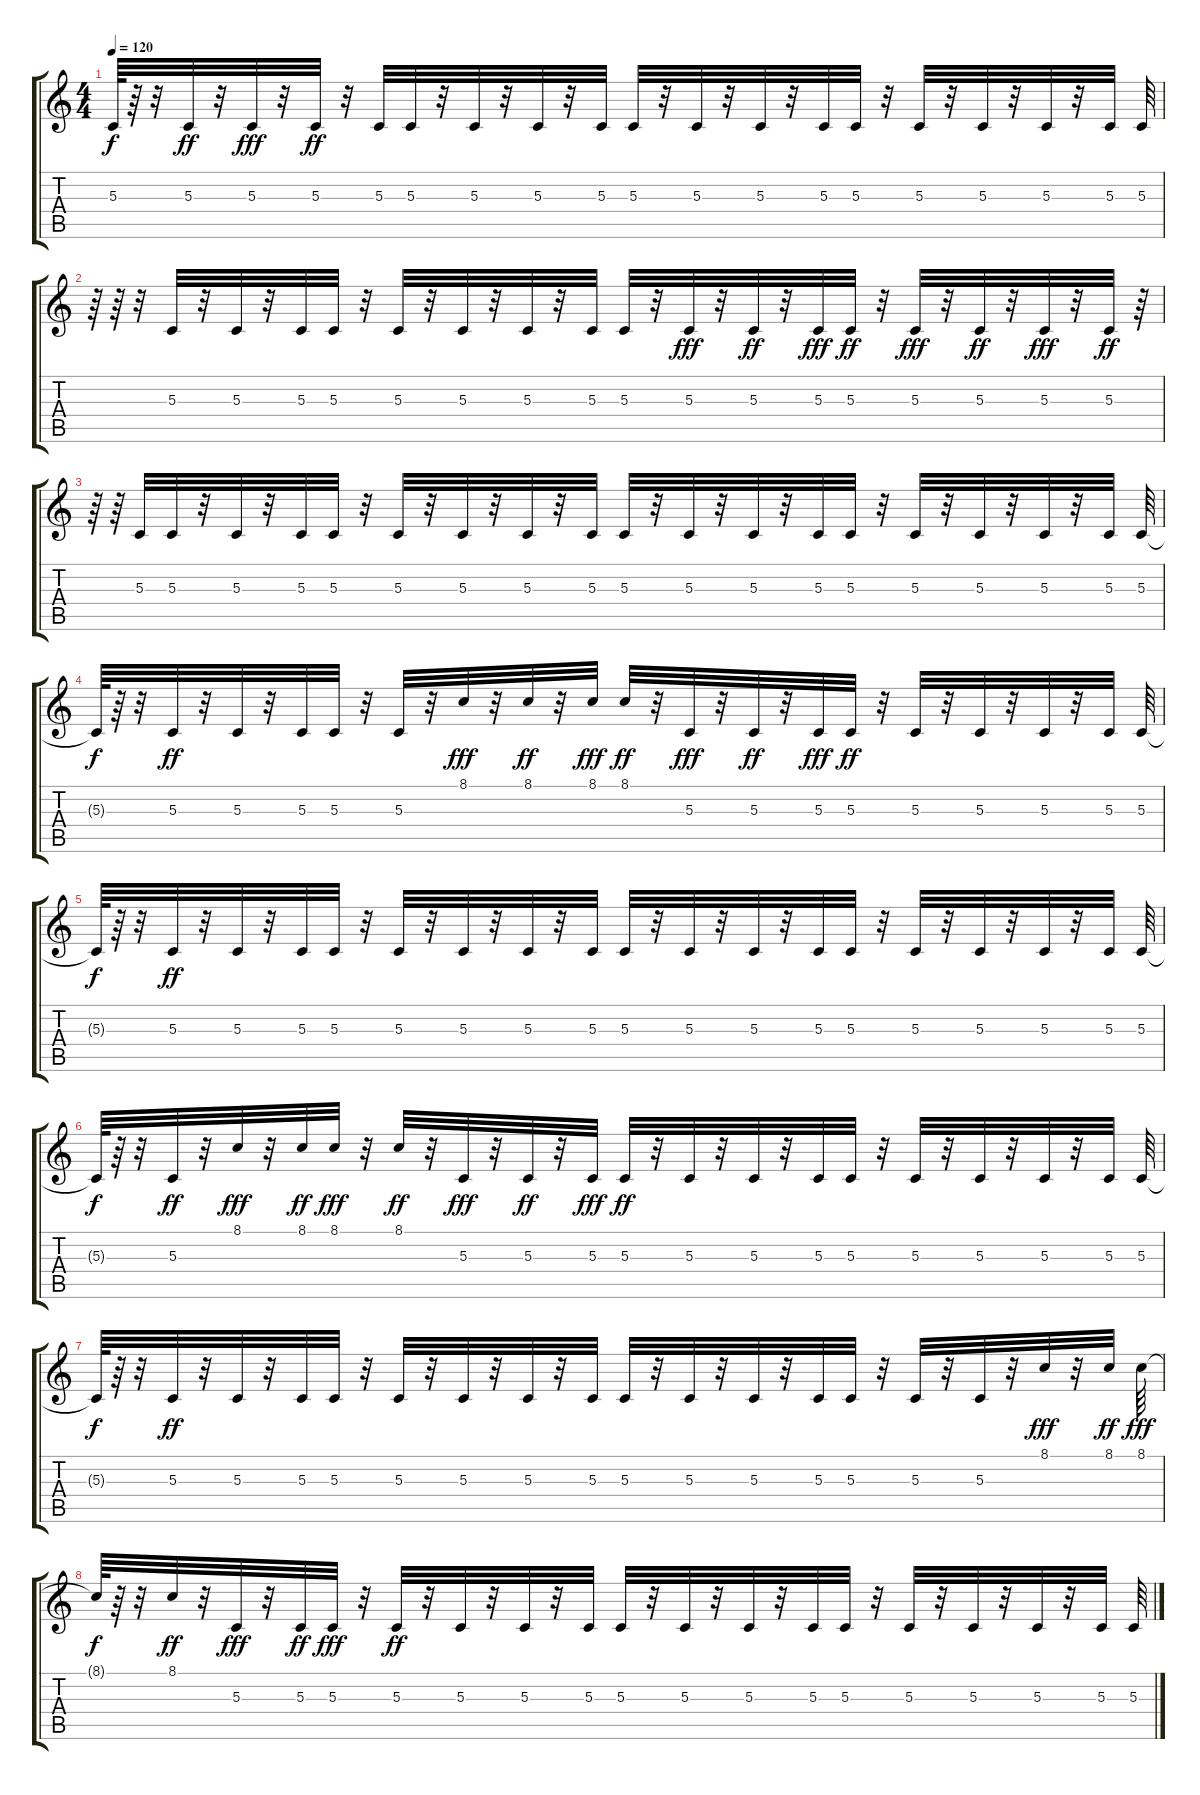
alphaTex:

\track "" {instrument helicopter}
\staff {score tabs}
\tuning (E4 B3 G3 D3 A2 E2) {hide}
\ts (4 4)
\tempo 120
\clef g2
\ks c
5.3{t}.64{dy f} r.64 r.32 5.3.32{dy ff} r.32 5.3.32{dy fff} r.32 5.3.32{dy ff} r.32 5.3.32 5.3.32{balance 8} r.32 5.3.32 r.32 5.3.32 r.32 5.3.32 5.3.32 r.32 5.3.32 r.32 5.3.32 r.32 5.3.32 5.3.32 r.32 5.3.32 r.32 5.3.32 r.32 5.3.32 r.32 5.3.32 5.3.64 |
r.64 r.64 r.32 5.3.32 r.32 5.3.32 r.32 5.3.32 5.3.32 r.32 5.3.32 r.32 5.3.32 r.32 5.3.32 r.32 5.3.32 5.3.32 r.32 5.3.32{dy fff balance 2} r.32 5.3.32{dy ff} r.32 5.3.32{dy fff} 5.3.32{dy ff} r.32 5.3.32{dy fff} r.32 5.3.32{dy ff} r.32 5.3.32{dy fff} r.32 5.3.32{dy ff} r.64 |
r.64 r.64 5.3.32{balance 8} 5.3.32 r.32 5.3.32 r.32 5.3.32 5.3.32 r.32 5.3.32 r.32 5.3.32 r.32 5.3.32 r.32 5.3.32 5.3.32 r.32 5.3.32 r.32 5.3.32 r.32 5.3.32 5.3.32 r.32 5.3.32 r.32 5.3.32 r.32 5.3.32 r.32 5.3.32 5.3.64 |
5.3{t}.64{dy f} r.64 r.32 5.3.32{dy ff} r.32 5.3.32 r.32 5.3.32 5.3.32 r.32 5.3.32 r.32 8.1.32{dy fff} r.32 8.1.32{dy ff balance 2} r.32 8.1.32{dy fff} 8.1.32{dy ff} r.32 5.3.32{dy fff} r.32 5.3.32{dy ff} r.32 5.3.32{dy fff} 5.3.32{dy ff} r.32 5.3.32 r.32 5.3.32{balance 8} r.32 5.3.32 r.32 5.3.32 5.3.64 |
5.3{t}.64{dy f} r.64 r.32 5.3.32{dy ff} r.32 5.3.32 r.32 5.3.32 5.3.32 r.32 5.3.32 r.32 5.3.32 r.32 5.3.32 r.32 5.3.32 5.3.32 r.32 5.3.32 r.32 5.3.32 r.32 5.3.32 5.3.32 r.32 5.3.32 r.32 5.3.32 r.32 5.3.32 r.32 5.3.32 5.3.64 |
5.3{t}.64{dy f} r.64 r.32 5.3.32{dy ff} r.32 8.1.32{dy fff} r.32 8.1.32{dy ff balance 2} 8.1.32{dy fff} r.32 8.1.32{dy ff} r.32 5.3.32{dy fff} r.32 5.3.32{dy ff} r.32 5.3.32{dy fff} 5.3.32{dy ff} r.32 5.3.32{balance 8} r.32 5.3.32 r.32 5.3.32 5.3.32 r.32 5.3.32 r.32 5.3.32 r.32 5.3.32 r.32 5.3.32 5.3.64 |
5.3{t}.64{dy f} r.64 r.32 5.3.32{dy ff} r.32 5.3.32 r.32 5.3.32 5.3.32 r.32 5.3.32 r.32 5.3.32 r.32 5.3.32 r.32 5.3.32 5.3.32 r.32 5.3.32 r.32 5.3.32 r.32 5.3.32 5.3.32 r.32 5.3.32 r.32 5.3.32 r.32 8.1.32{dy fff} r.32 8.1.32{dy ff balance 2} 8.1.64{dy fff} |
8.1{t}.64{dy f} r.64 r.32 8.1.32{dy ff} r.32 5.3.32{dy fff} r.32 5.3.32{dy ff} 5.3.32{dy fff} r.32 5.3.32{dy ff} r.32 5.3.32{balance 8} r.32 5.3.32 r.32 5.3.32 5.3.32 r.32 5.3.32 r.32 5.3.32 r.32 5.3.32 5.3.32 r.32 5.3.32 r.32 5.3.32 r.32 5.3.32 r.32 5.3.32 5.3.64
